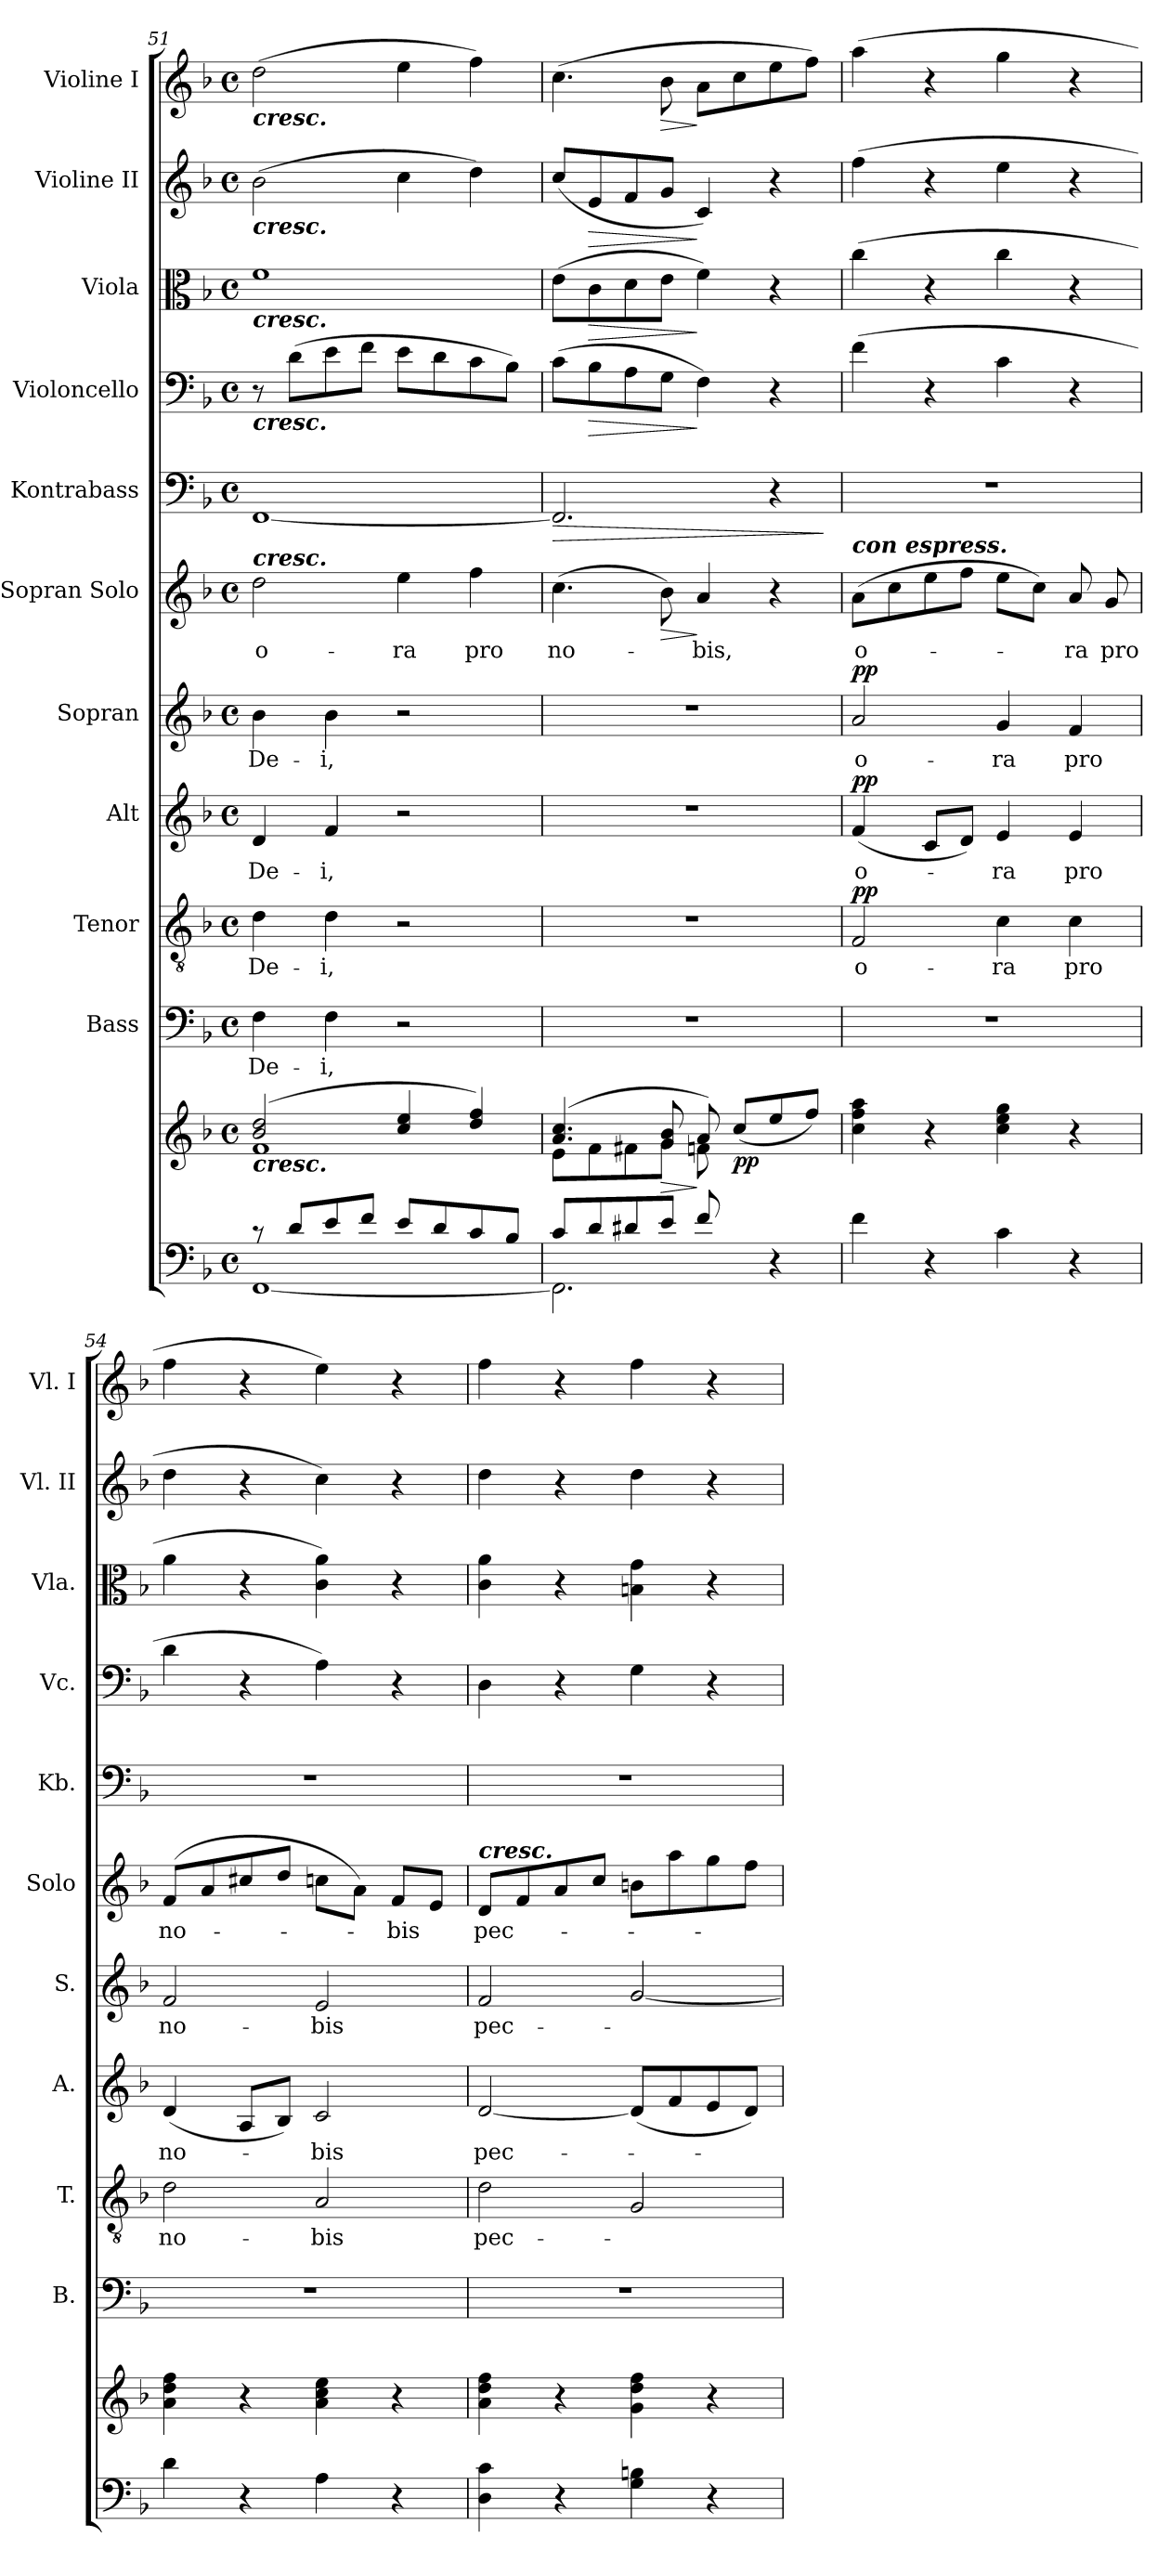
**kern	**kern	**dynam	**kern	**text	**kern	**text	**dynam	**kern	**text	**dynam	**kern	**text	**dynam	**kern	**text	**dynam	**kern	**dynam	**kern	**dynam	**kern	**dynam	**kern	**dynam	**kern	**dynam
*part11	*part11	*part11	*part10	*part10	*part9	*part9	*part9	*part8	*part8	*part8	*part7	*part7	*part7	*part6	*part6	*part6	*part5	*part5	*part4	*part4	*part3	*part3	*part2	*part2	*part1	*part1
*staff12	*staff11	*staff11/12	*staff10	*staff10	*staff9	*staff9	*staff9	*staff8	*staff8	*staff8	*staff7	*staff7	*staff7	*staff6	*staff6	*staff6	*staff5	*staff5	*staff4	*staff4	*staff3	*staff3	*staff2	*staff2	*staff1	*staff1
*	*	*	*I"Bass	*	*I"Tenor	*	*	*I"Alt	*	*	*I"Sopran	*	*	*I"Sopran Solo	*	*	*I"Kontrabass	*	*I"Violoncello	*	*I"Viola	*	*I"Violine II	*	*I"Violine I	*
*	*	*	*I'B.	*	*I'T.	*	*	*I'A.	*	*	*I'S.	*	*	*I'Solo	*	*	*I'Kb.	*	*I'Vc.	*	*I'Vla.	*	*I'Vl. II	*	*I'Vl. I	*
*clefF4	*clefG2	*	*clefF4	*	*clefGv2	*	*	*clefG2	*	*	*clefG2	*	*	*clefG2	*	*	*clefF4	*	*clefF4	*	*clefC3	*	*clefG2	*	*clefG2	*
*	*	*	*	*	*	*	*	*	*	*	*	*	*	*	*	*	*ITrd7c12	*	*	*	*	*	*	*	*	*
*k[b-]	*k[b-]	*	*k[b-]	*	*k[b-]	*	*	*k[b-]	*	*	*k[b-]	*	*	*k[b-]	*	*	*k[b-]	*	*k[b-]	*	*k[b-]	*	*k[b-]	*	*k[b-]	*
*F:	*F:	*	*F:	*	*F:	*	*	*F:	*	*	*F:	*	*	*F:	*	*	*F:	*	*F:	*	*F:	*	*F:	*	*F:	*
*M4/4	*M4/4	*	*M4/4	*	*M4/4	*	*	*M4/4	*	*	*M4/4	*	*	*M4/4	*	*	*M4/4	*	*M4/4	*	*M4/4	*	*M4/4	*	*M4/4	*
*met(c)	*met(c)	*	*met(c)	*	*met(c)	*	*	*met(c)	*	*	*met(c)	*	*	*met(c)	*	*	*met(c)	*	*met(c)	*	*met(c)	*	*met(c)	*	*met(c)	*
=51	=51	=51	=51	=51	=51	=51	=51	=51	=51	=51	=51	=51	=51	=51	=51	=51	=51	=51	=51	=51	=51	=51	=51	=51	=51	=51
*^	*^	*	*	*	*	*	*	*	*	*	*	*	*	*	*	*	*	*	*	*	*	*	*	*	*	*
!	!	!	!	!	!	!	!	!	!	!	!	!	!	!	!	!	!	!	!	!	!	!	!	!	!	!	!LO:TX:b:Bi:t=cresc.	!
!	!	!	!	!	!	!	!	!	!	!	!	!	!	!	!	!	!	!	!	!	!	!	!	!	!LO:TX:b:Bi:t=cresc.	!	!	!
!	!	!	!	!	!	!	!	!	!	!	!	!	!	!	!	!	!	!	!	!	!	!	!LO:TX:b:Bi:t=cresc.	!	!	!	!	!
!	!	!	!	!	!	!	!	!	!	!	!	!	!	!	!	!	!	!	!	!	!LO:TX:b:Bi:t=cresc.	!	!	!	!	!	!	!
!	!	!	!	!	!	!	!	!	!	!	!	!	!	!	!	!LO:TX:a:Bi:t=cresc.	!	!	!	!	!	!	!	!	!	!	!	!
!	!	!LO:TX:b:Bi:t=cresc.	!	!	!	!	!	!	!	!	!	!	!	!	!	!	!	!	!	!	!	!	!	!	!	!	!	!
!	!	!	!	!	!	!LO:LY:b	!	!LO:LY:b	!	!	!LO:LY:b	!	!	!LO:LY:b	!	!	!LO:LY:b	!	!	!	!	!	!	!	!	!	!	!
8rc	[<1FF	(2b-/ 2dd/	1f	.	4F\	De-	4d\	De-	.	4d/	De-	.	4b-\	De-	.	2dd\	o-	.	[1FFF	.	8r	.	1f	.	(>2b-\	.	(>2dd\	.
8d/L	.	.	.	.	.	.	.	.	.	.	.	.	.	.	.	.	.	.	.	.	(>8d\L	.	.	.	.	.	.	.
!	!	!	!	!	!	!LO:LY:b	!	!LO:LY:b	!	!	!LO:LY:b	!	!	!LO:LY:b	!	!	!	!	!	!	!	!	!	!	!	!	!	!
8e/	.	.	.	.	4F\	-i,	4d\	-i,	.	4f/	-i,	.	4b-\	-i,	.	.	.	.	.	.	8e\	.	.	.	.	.	.	.
8f/J	.	.	.	.	.	.	.	.	.	.	.	.	.	.	.	.	.	.	.	.	8f\J	.	.	.	.	.	.	.
!	!	!	!	!	!	!	!	!	!	!	!	!	!	!	!	!	!LO:LY:b	!	!	!	!	!	!	!	!	!	!	!
8e/L	.	4cc/ 4ee/	.	.	2r	.	2r	.	.	2r	.	.	2r	.	.	4ee\	-ra	.	.	.	8e\L	.	.	.	4cc\	.	4ee\	.
8d/	.	.	.	.	.	.	.	.	.	.	.	.	.	.	.	.	.	.	.	.	8d\	.	.	.	.	.	.	.
!	!	!	!	!	!	!	!	!	!	!	!	!	!	!	!	!	!LO:LY:b	!	!	!	!	!	!	!	!	!	!	!
8c/	.	4dd/ 4ff/)	.	.	.	.	.	.	.	.	.	.	.	.	.	4ff\	pro	.	.	.	8c\	.	.	.	4dd\)	.	4ff\)	.
8B-/J	.	.	.	.	.	.	.	.	.	.	.	.	.	.	.	.	.	.	.	.	8B-\J)	.	.	.	.	.	.	.
!!LO:PB:g=z
=52	=52	=52	=52	=52	=52	=52	=52	=52	=52	=52	=52	=52	=52	=52	=52	=52	=52	=52	=52	=52	=52	=52	=52	=52	=52	=52	=52	=52
!	!	!	!	!	!	!	!	!	!	!	!	!	!	!	!	!	!LO:LY:b	!	!	!LO:HP:b	!	!	!	!	!	!	!	!
8c/L	2.FF\]	(4.a/ 4.cc/	8e\L	.	1r	.	1r	.	.	1r	.	.	1r	.	.	(>4.cc\	no-	.	2.FFF/]	>	(>8c\L	.	(>8e\L	.	(<8cc/L	.	(>4.cc\	.
!	!	!	!	!	!	!	!	!	!	!	!	!	!	!	!	!	!	!	!	!	!	!LO:HP:b	!	!LO:HP:b	!	!LO:HP:b	!	!
8d/	.	.	8f\	.	.	.	.	.	.	.	.	.	.	.	.	.	.	.	.	.	8B-\	>	8c\	>	8e/	>	.	.
8d#X/	.	.	8f#X\	.	.	.	.	.	.	.	.	.	.	.	.	.	.	.	.	.	8A\	.	8d\	.	8f/	.	.	.
!	!	!	!	!LO:HP:b	!	!	!	!	!	!	!	!	!	!	!	!	!	!LO:HP:b	!	!	!	!	!	!	!	!	!	!LO:HP:b
8e/J	.	8g/ 8b-/	8g\J	>	.	.	.	.	.	.	.	.	.	.	.	8b-\)	.	>	.	.	8G\J	.	8e\J	.	8g/J	.	8b-\	>
!	!	!	!	!	!	!	!	!	!	!	!	!	!	!	!	!	!LO:LY:b	!	!	!	!	!	!	!	!	!	!	!
8f/	.	8a/)	8fn\	]	.	.	.	.	.	.	.	.	.	.	.	4a/	-bis,	]	.	.	4F\)	]	4f\)	]	4c/)	]	8a\L	]
!	!	!	!	!LO:DY:b	!	!	!	!	!	!	!	!	!	!	!	!	!	!	!	!	!	!	!	!	!	!	!	!
4.ryy	.	(>8cc/L	4.ryy	pp	.	.	.	.	.	.	.	.	.	.	.	.	.	.	.	.	.	.	.	.	.	.	8cc\	.
.	4r	8ee/	.	.	.	.	.	.	.	.	.	.	.	.	.	4r	.	.	4r	.	4r	.	4r	.	4r	.	8ee\	.
.	.	8ff/J)	.	.	.	.	.	.	.	.	.	.	.	.	.	.	.	.	.	.	.	.	.	.	.	.	8ff\J)	.
*v	*v	*	*	*	*	*	*	*	*	*	*	*	*	*	*	*	*	*	*	*	*	*	*	*	*	*	*	*
*	*v	*v	*	*	*	*	*	*	*	*	*	*	*	*	*	*	*	*	*	*	*	*	*	*	*	*	*
.	.	.	.	.	.	.	.	.	.	.	.	.	.	.	.	.	.	]	.	.	.	.	.	.	.	.
=53	=53	=53	=53	=53	=53	=53	=53	=53	=53	=53	=53	=53	=53	=53	=53	=53	=53	=53	=53	=53	=53	=53	=53	=53	=53	=53
!	!	!	!	!	!	!	!	!	!	!	!	!	!	!LO:TX:a:Bi:t=con espress.	!	!	!	!	!	!	!	!	!	!	!	!
!	!	!	!	!	!	!LO:LY:b	!LO:DY:a	!	!LO:LY:b	!LO:DY:a	!	!LO:LY:b	!LO:DY:a	!	!LO:LY:b	!	!	!	!	!	!	!	!	!	!	!
4f\	4cc\ 4ff\ 4aa\	.	1r	.	2F/	o-	pp	(<4f/	o-	pp	2a/	o-	pp	(>8a\L	o-	.	1r	.	(>4f\	.	(>4cc\	.	(>4ff\	.	(>4aa\	.
.	.	.	.	.	.	.	.	.	.	.	.	.	.	8cc\	.	.	.	.	.	.	.	.	.	.	.	.
4r	4r	.	.	.	.	.	.	8c/L	.	.	.	.	.	8ee\	.	.	.	.	4r	.	4r	.	4r	.	4r	.
.	.	.	.	.	.	.	.	8d/J)	.	.	.	.	.	8ff\J	.	.	.	.	.	.	.	.	.	.	.	.
!	!	!	!	!	!	!LO:LY:b	!	!	!LO:LY:b	!	!	!LO:LY:b	!	!	!	!	!	!	!	!	!	!	!	!	!	!
4c\	4cc\ 4ee\ 4gg\	.	.	.	4c\	-ra	.	4e/	-ra	.	4g/	-ra	.	8ee\L	.	.	.	.	4c\	.	4cc\	.	4ee\	.	4gg\	.
.	.	.	.	.	.	.	.	.	.	.	.	.	.	8cc\J)	.	.	.	.	.	.	.	.	.	.	.	.
!	!	!	!	!	!	!LO:LY:b	!	!	!LO:LY:b	!	!	!LO:LY:b	!	!	!LO:LY:b	!	!	!	!	!	!	!	!	!	!	!
4r	4r	.	.	.	4c\	pro	.	4e/	pro	.	4f/	pro	.	8a/	-ra	.	.	.	4r	.	4r	.	4r	.	4r	.
!	!	!	!	!	!	!	!	!	!	!	!	!	!	!	!LO:LY:b	!	!	!	!	!	!	!	!	!	!	!
.	.	.	.	.	.	.	.	.	.	.	.	.	.	8g/	pro	.	.	.	.	.	.	.	.	.	.	.
=54	=54	=54	=54	=54	=54	=54	=54	=54	=54	=54	=54	=54	=54	=54	=54	=54	=54	=54	=54	=54	=54	=54	=54	=54	=54	=54
!	!	!	!	!	!	!LO:LY:b	!	!	!LO:LY:b	!	!	!LO:LY:b	!	!	!LO:LY:b	!	!	!	!	!	!	!	!	!	!	!
4d\	4a\ 4dd\ 4ff\	.	1r	.	2d\	no-	.	(<4d/	no-	.	2f/	no-	.	(>8f/L	no-	.	1r	.	4d\	.	4a\	.	4dd\	.	4ff\	.
.	.	.	.	.	.	.	.	.	.	.	.	.	.	8a/	.	.	.	.	.	.	.	.	.	.	.	.
4r	4r	.	.	.	.	.	.	8A/L	.	.	.	.	.	8cc#X/	.	.	.	.	4r	.	4r	.	4r	.	4r	.
.	.	.	.	.	.	.	.	8B-/J)	.	.	.	.	.	8dd/J	.	.	.	.	.	.	.	.	.	.	.	.
!	!	!	!	!	!	!LO:LY:b	!	!	!LO:LY:b	!	!	!LO:LY:b	!	!	!	!	!	!	!	!	!	!	!	!	!	!
4A\	4a\ 4cc\ 4ee\	.	.	.	2A/	-bis	.	2c/	-bis	.	2e/	-bis	.	8ccn\L	.	.	.	.	4A\)	.	4c\ 4a\)	.	4cc\)	.	4ee\)	.
.	.	.	.	.	.	.	.	.	.	.	.	.	.	8a\J)	.	.	.	.	.	.	.	.	.	.	.	.
!	!	!	!	!	!	!	!	!	!	!	!	!	!	!	!LO:LY:b	!	!	!	!	!	!	!	!	!	!	!
4r	4r	.	.	.	.	.	.	.	.	.	.	.	.	8f/L	-bis	.	.	.	4r	.	4r	.	4r	.	4r	.
.	.	.	.	.	.	.	.	.	.	.	.	.	.	8e/J	.	.	.	.	.	.	.	.	.	.	.	.
=55	=55	=55	=55	=55	=55	=55	=55	=55	=55	=55	=55	=55	=55	=55	=55	=55	=55	=55	=55	=55	=55	=55	=55	=55	=55	=55
!	!	!	!	!	!	!	!	!	!	!	!	!	!	!LO:TX:a:Bi:t=cresc.	!	!	!	!	!	!	!	!	!	!	!	!
!	!	!	!	!	!	!LO:LY:b	!	!	!LO:LY:b	!	!	!LO:LY:b	!	!	!LO:LY:b	!	!	!	!	!	!	!	!	!	!	!
4D\ 4c\	4a\ 4dd\ 4ff\	.	1r	.	2d\	pec-	.	[2d/	pec-	.	2f/	pec-	.	8d/L	pec-	.	1r	.	4D\	.	4c\ 4a\	.	4dd\	.	4ff\	.
.	.	.	.	.	.	.	.	.	.	.	.	.	.	8f/	.	.	.	.	.	.	.	.	.	.	.	.
4r	4r	.	.	.	.	.	.	.	.	.	.	.	.	8a/	.	.	.	.	4r	.	4r	.	4r	.	4r	.
.	.	.	.	.	.	.	.	.	.	.	.	.	.	8cc/J	.	.	.	.	.	.	.	.	.	.	.	.
4G\ 4Bn\	4g\ 4dd\ 4ff\	.	.	.	2G/	.	.	(<8d/L]	.	.	[2g/	.	.	8bn\L	.	.	.	.	4G\	.	4Bn\ 4g\	.	4dd\	.	4ff\	.
.	.	.	.	.	.	.	.	8f/	.	.	.	.	.	8aa\	.	.	.	.	.	.	.	.	.	.	.	.
4r	4r	.	.	.	.	.	.	8e/	.	.	.	.	.	8gg\	.	.	.	.	4r	.	4r	.	4r	.	4r	.
.	.	.	.	.	.	.	.	8d/J)	.	.	.	.	.	8ff\J	.	.	.	.	.	.	.	.	.	.	.	.
=	=	=	=	=	=	=	=	=	=	=	=	=	=	=	=	=	=	=	=	=	=	=	=	=	=	=
*-	*-	*-	*-	*-	*-	*-	*-	*-	*-	*-	*-	*-	*-	*-	*-	*-	*-	*-	*-	*-	*-	*-	*-	*-	*-	*-
